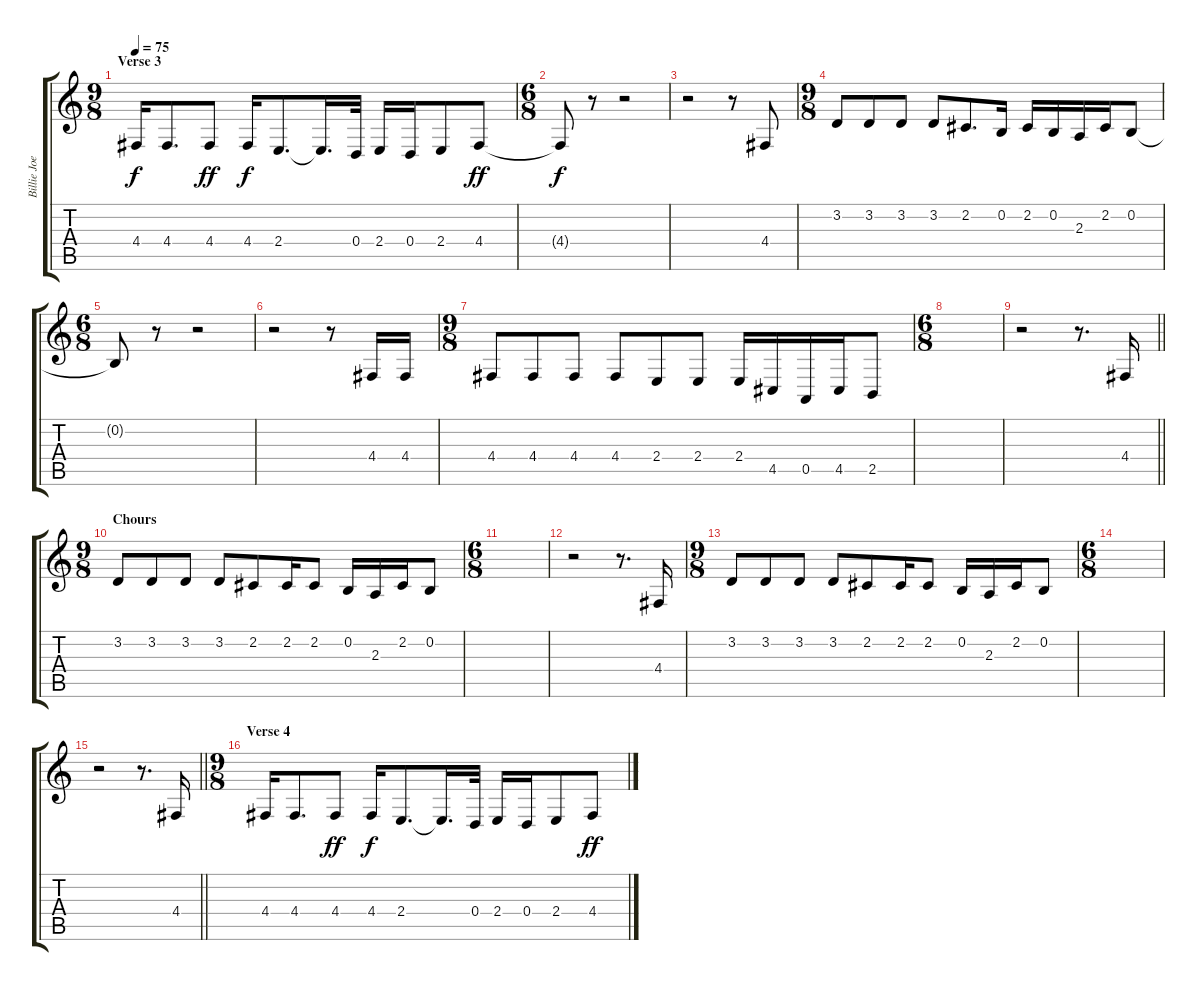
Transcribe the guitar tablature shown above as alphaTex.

\track ("Billie Joe Armstrong - Vocal" "Billie Joe") {instrument reedorgan}
\staff {score tabs}
\tuning (E4 B3 G3 D3 A2 E2) {hide}
\ts (9 8)
\section ("" "Verse 3")
\tempo 75
\clef g2
\ks c
4.4.16{dy f} 4.4.8{d} 4.4.8{dy ff} 4.4.16{dy f} 2.4.8{d} 2.4{t}.16{d} 0.4.32 2.4.16 0.4.16 2.4.8 4.4.8{dy ff} |
\ts (6 8)
4.4{t}.8{dy f} r.8 r.2 |
r.2 r.8 4.4.8 |
\ts (9 8)
3.2.8 3.2.8 3.2.8 3.2.8 2.2.8{d} 0.2.16 2.2.16 0.2.16 2.3.16 2.2.16 0.2.8 |
\ts (6 8)
0.2{t}.8 r.8 r.2 |
r.2 r.8 4.4.16 4.4.16 |
\ts (9 8)
4.4.8 4.4.8 4.4.8 4.4.8 2.4.8 2.4.8 2.4.16 4.5.16 0.5.16 4.5.16 2.5.8 |
\ts (6 8)
|
\barLineRight lightlight
r.2 r.8{d} 4.4.16 |
\ts (9 8)
\section ("" "Chours")
3.2.8 3.2.8 3.2.8 3.2.8 2.2.8 2.2.16 2.2.8 0.2.16 2.3.16 2.2.16 0.2.8 |
\ts (6 8)
|
r.2 r.8{d} 4.4.16 |
\ts (9 8)
3.2.8 3.2.8 3.2.8 3.2.8 2.2.8 2.2.16 2.2.8 0.2.16 2.3.16 2.2.16 0.2.8 |
\ts (6 8)
|
\barLineRight lightlight
r.2 r.8{d} 4.4.16 |
\ts (9 8)
\section ("" "Verse 4")
4.4.16 4.4.8{d} 4.4.8{dy ff} 4.4.16{dy f} 2.4.8{d} 2.4{t}.16{d} 0.4.32 2.4.16 0.4.16 2.4.8 4.4.8{dy ff}
